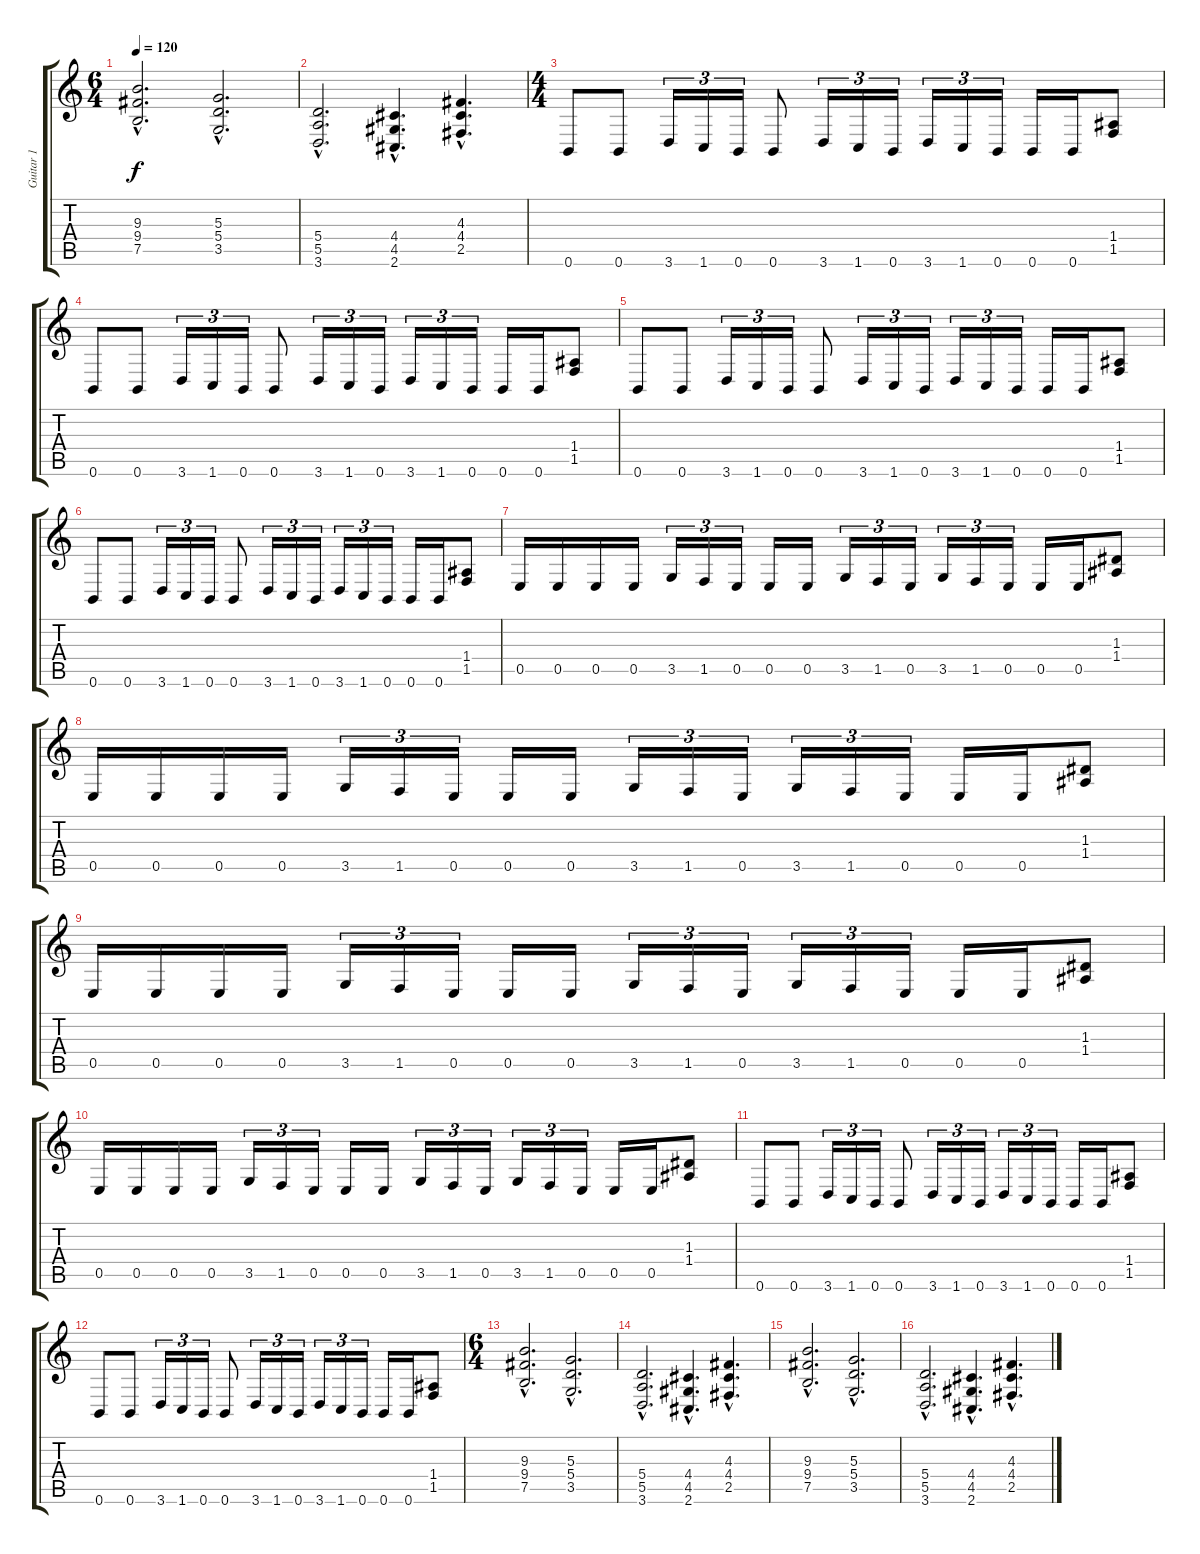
\track ("Guitar 1" "Guitar 1") {instrument distortionguitar}
\staff {score tabs}
\tuning (B3 Gb3 D3 A2 E2 B1) {hide}
\ts (6 4)
\tempo 120
\clef g2
\ks c
(9.3{hac} 9.4{hac} 7.5{hac}).2{d dy f} (5.3{hac} 5.4{hac} 3.5{hac}).2{d} |
(5.4{hac} 5.5{hac} 3.6{hac}).2{d} (4.4{hac} 4.5{hac} 2.6{hac}).4{d} (4.3{hac} 4.4{hac} 2.5{hac}).4{d} |
\ts (4 4)
0.6.8 0.6.8 3.6.16{tu (3 2)} 1.6.16{tu (3 2)} 0.6.16{tu (3 2)} 0.6.8 3.6.16{tu (3 2)} 1.6.16{tu (3 2)} 0.6.16{tu (3 2)} 3.6.16{tu (3 2)} 1.6.16{tu (3 2)} 0.6.16{tu (3 2)} 0.6.16 0.6.16 (1.4 1.5).8 |
0.6.8 0.6.8 3.6.16{tu (3 2)} 1.6.16{tu (3 2)} 0.6.16{tu (3 2)} 0.6.8 3.6.16{tu (3 2)} 1.6.16{tu (3 2)} 0.6.16{tu (3 2)} 3.6.16{tu (3 2)} 1.6.16{tu (3 2)} 0.6.16{tu (3 2)} 0.6.16 0.6.16 (1.4 1.5).8 |
0.6.8 0.6.8 3.6.16{tu (3 2)} 1.6.16{tu (3 2)} 0.6.16{tu (3 2)} 0.6.8 3.6.16{tu (3 2)} 1.6.16{tu (3 2)} 0.6.16{tu (3 2)} 3.6.16{tu (3 2)} 1.6.16{tu (3 2)} 0.6.16{tu (3 2)} 0.6.16 0.6.16 (1.4 1.5).8 |
0.6.8 0.6.8 3.6.16{tu (3 2)} 1.6.16{tu (3 2)} 0.6.16{tu (3 2)} 0.6.8 3.6.16{tu (3 2)} 1.6.16{tu (3 2)} 0.6.16{tu (3 2)} 3.6.16{tu (3 2)} 1.6.16{tu (3 2)} 0.6.16{tu (3 2)} 0.6.16 0.6.16 (1.4 1.5).8 |
0.5.16 0.5.16 0.5.16 0.5.16 3.5.16{tu (3 2)} 1.5.16{tu (3 2)} 0.5.16{tu (3 2)} 0.5.16 0.5.16 3.5.16{tu (3 2)} 1.5.16{tu (3 2)} 0.5.16{tu (3 2)} 3.5.16{tu (3 2)} 1.5.16{tu (3 2)} 0.5.16{tu (3 2)} 0.5.16 0.5.16 (1.3 1.4).8 |
0.5.16 0.5.16 0.5.16 0.5.16 3.5.16{tu (3 2)} 1.5.16{tu (3 2)} 0.5.16{tu (3 2)} 0.5.16 0.5.16 3.5.16{tu (3 2)} 1.5.16{tu (3 2)} 0.5.16{tu (3 2)} 3.5.16{tu (3 2)} 1.5.16{tu (3 2)} 0.5.16{tu (3 2)} 0.5.16 0.5.16 (1.3 1.4).8 |
0.5.16 0.5.16 0.5.16 0.5.16 3.5.16{tu (3 2)} 1.5.16{tu (3 2)} 0.5.16{tu (3 2)} 0.5.16 0.5.16 3.5.16{tu (3 2)} 1.5.16{tu (3 2)} 0.5.16{tu (3 2)} 3.5.16{tu (3 2)} 1.5.16{tu (3 2)} 0.5.16{tu (3 2)} 0.5.16 0.5.16 (1.3 1.4).8 |
0.5.16 0.5.16 0.5.16 0.5.16 3.5.16{tu (3 2)} 1.5.16{tu (3 2)} 0.5.16{tu (3 2)} 0.5.16 0.5.16 3.5.16{tu (3 2)} 1.5.16{tu (3 2)} 0.5.16{tu (3 2)} 3.5.16{tu (3 2)} 1.5.16{tu (3 2)} 0.5.16{tu (3 2)} 0.5.16 0.5.16 (1.3 1.4).8 |
0.6.8 0.6.8 3.6.16{tu (3 2)} 1.6.16{tu (3 2)} 0.6.16{tu (3 2)} 0.6.8 3.6.16{tu (3 2)} 1.6.16{tu (3 2)} 0.6.16{tu (3 2)} 3.6.16{tu (3 2)} 1.6.16{tu (3 2)} 0.6.16{tu (3 2)} 0.6.16 0.6.16 (1.4 1.5).8 |
0.6.8 0.6.8 3.6.16{tu (3 2)} 1.6.16{tu (3 2)} 0.6.16{tu (3 2)} 0.6.8 3.6.16{tu (3 2)} 1.6.16{tu (3 2)} 0.6.16{tu (3 2)} 3.6.16{tu (3 2)} 1.6.16{tu (3 2)} 0.6.16{tu (3 2)} 0.6.16 0.6.16 (1.4 1.5).8 |
\ts (6 4)
(9.3{hac} 9.4{hac} 7.5{hac}).2{d} (5.3{hac} 5.4{hac} 3.5{hac}).2{d} |
(5.4{hac} 5.5{hac} 3.6{hac}).2{d} (4.4{hac} 4.5{hac} 2.6{hac}).4{d} (4.3{hac} 4.4{hac} 2.5{hac}).4{d} |
(9.3{hac} 9.4{hac} 7.5{hac}).2{d} (5.3{hac} 5.4{hac} 3.5{hac}).2{d} |
(5.4{hac} 5.5{hac} 3.6{hac}).2{d} (4.4{hac} 4.5{hac} 2.6{hac}).4{d} (4.3{hac} 4.4{hac} 2.5{hac}).4{d}
